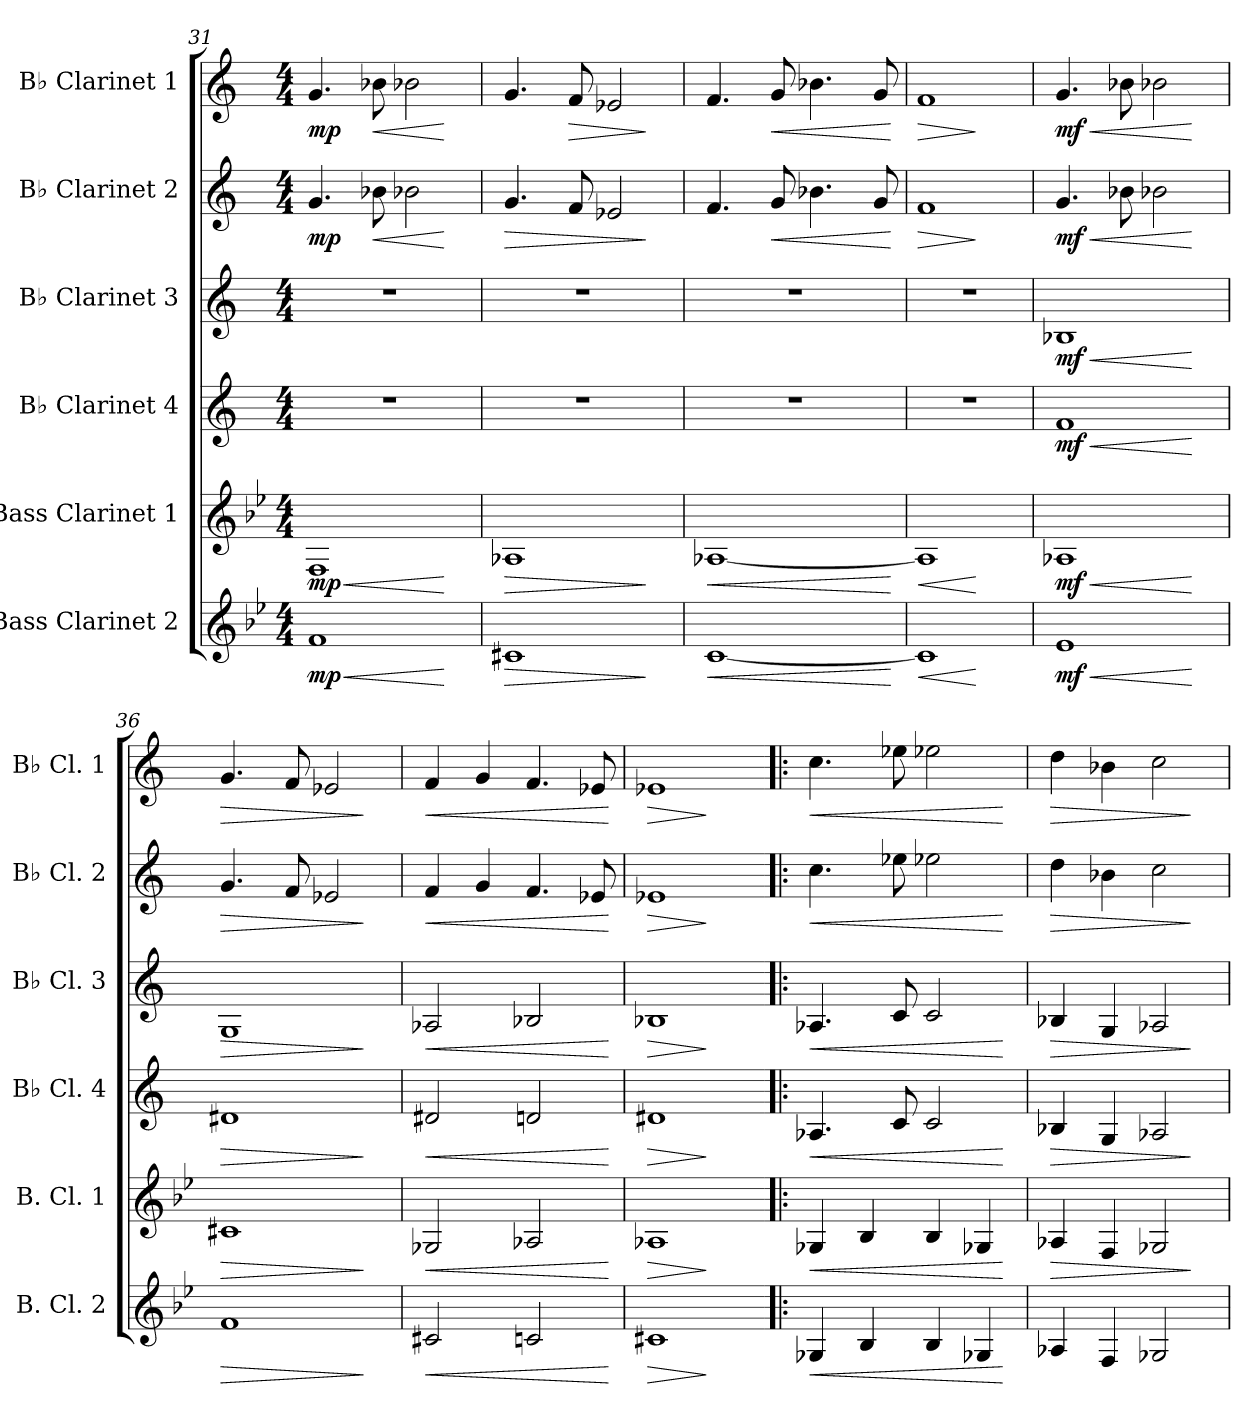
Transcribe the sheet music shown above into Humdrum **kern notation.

**kern	**dynam	**kern	**dynam	**kern	**dynam	**kern	**dynam	**kern	**dynam	**kern	**dynam
*part6	*part6	*part5	*part5	*part4	*part4	*part3	*part3	*part2	*part2	*part1	*part1
*staff6	*staff6	*staff5	*staff5	*staff4	*staff4	*staff3	*staff3	*staff2	*staff2	*staff1	*staff1
*I"Bass Clarinet 2	*	*I"Bass Clarinet 1	*	*I"B♭ Clarinet 4	*	*I"B♭ Clarinet 3	*	*I"B♭ Clarinet 2	*	*I"B♭ Clarinet 1	*
*I'B. Cl. 2	*	*I'B. Cl. 1	*	*I'B♭ Cl. 4	*	*I'B♭ Cl. 3	*	*I'B♭ Cl. 2	*	*I'B♭ Cl. 1	*
*clefG2	*	*clefG2	*	*clefG2	*	*clefG2	*	*clefG2	*	*clefG2	*
*ITrd8c14	*	*ITrd8c14	*	*ITrd1c2	*	*ITrd1c2	*	*ITrd1c2	*	*ITrd1c2	*
*k[b-e-]	*	*k[b-e-]	*	*k[b-e-]	*	*k[b-e-]	*	*k[b-e-]	*	*k[b-e-]	*
*M4/4	*	*M4/4	*	*M4/4	*	*M4/4	*	*M4/4	*	*M4/4	*
=31	=31	=31	=31	=31	=31	=31	=31	=31	=31	=31	=31
!	!LO:HP:b	!	!LO:HP:b	!	!	!	!	!	!	!	!
!	!LO:DY:n=1:b	!	!LO:DY:n=1:b	!	!	!	!	!	!LO:DY:b	!	!LO:DY:b
1F	< mp	1FF	< mp	1r	.	1r	.	4.f/	mp	4.f/	mp
!	!	!	!	!	!	!	!	!	!LO:HP:b	!	!LO:HP:b
.	.	.	.	.	.	.	.	8a-X\	<	8a-X\	<
.	.	.	.	.	.	.	.	2a-X\	.	2a-X\	.
.	[	.	[	.	.	.	.	.	[	.	[
=32	=32	=32	=32	=32	=32	=32	=32	=32	=32	=32	=32
!	!LO:HP:b	!	!LO:HP:b	!	!	!	!	!	!LO:HP:b	!	!
1C#X	>	1AA-X	>	1r	.	1r	.	4.f/	>	4.f/	.
!	!	!	!	!	!	!	!	!	!	!	!LO:HP:b
.	.	.	.	.	.	.	.	8e-/	.	8e-/	>
.	.	.	.	.	.	.	.	2d-X/	.	2d-X/	.
.	]	.	]	.	.	.	.	.	]	.	]
=33	=33	=33	=33	=33	=33	=33	=33	=33	=33	=33	=33
!	!LO:HP:b	!	!LO:HP:b	!	!	!	!	!	!	!	!
[1C	<	[1AA-X	<	1r	.	1r	.	4.e-/	.	4.e-/	.
!	!	!	!	!	!	!	!	!	!LO:HP:b	!	!LO:HP:b
.	.	.	.	.	.	.	.	8f/	<	8f/	<
.	.	.	.	.	.	.	.	4.a-X\	.	4.a-X\	.
.	.	.	.	.	.	.	.	8f/	.	8f/	.
.	[	.	[	.	.	.	.	.	[	.	[
=34	=34	=34	=34	=34	=34	=34	=34	=34	=34	=34	=34
!	!LO:HP:b	!	!LO:HP:b	!	!	!	!	!	!LO:HP:b	!	!LO:HP:b
1C]	<	1AA-]	<	1r	.	1r	.	1e-	>	1e-	>
.	[	.	[	.	.	.	.	.	]	.	]
!!LO:PB:g=z
=35	=35	=35	=35	=35	=35	=35	=35	=35	=35	=35	=35
!	!LO:HP:b	!	!LO:HP:b	!	!LO:HP:b	!	!LO:HP:b	!	!LO:HP:b	!	!LO:HP:b
!	!LO:DY:n=1:b	!	!LO:DY:n=1:b	!	!LO:DY:n=1:b	!	!LO:DY:n=1:b	!	!LO:DY:n=1:b	!	!LO:DY:n=1:b
1E-	< mf	1AA-X	< mf	1e-	< mf	1A-X	< mf	4.f/	< mf	4.f/	< mf
.	.	.	.	.	.	.	.	8a-X\	.	8a-X\	.
.	.	.	.	.	.	.	.	2a-X\	.	2a-X\	.
.	[	.	[	.	[	.	[	.	[	.	[
=36	=36	=36	=36	=36	=36	=36	=36	=36	=36	=36	=36
!	!LO:HP:b	!	!LO:HP:b	!	!LO:HP:b	!	!LO:HP:b	!	!LO:HP:b	!	!LO:HP:b
1F	>	1C#X	>	1c#X	>	1F	>	4.f/	>	4.f/	>
.	.	.	.	.	.	.	.	8e-/	.	8e-/	.
.	.	.	.	.	.	.	.	2d-X/	.	2d-X/	.
.	]	.	]	.	]	.	]	.	]	.	]
=37	=37	=37	=37	=37	=37	=37	=37	=37	=37	=37	=37
!	!LO:HP:b	!	!LO:HP:b	!	!LO:HP:b	!	!LO:HP:b	!	!LO:HP:b	!	!LO:HP:b
2C#X/	<	2GG-X/	<	2c#X/	<	2G-X/	<	4e-/	<	4e-/	<
.	.	.	.	.	.	.	.	4f/	.	4f/	.
2Cn/	.	2AA-X/	.	2cn/	.	2A-X/	.	4.e-/	.	4.e-/	.
.	.	.	.	.	.	.	.	8d-X/	.	8d-X/	.
.	[	.	[	.	[	.	[	.	[	.	[
=38	=38	=38	=38	=38	=38	=38	=38	=38	=38	=38	=38
!	!LO:HP:b	!	!LO:HP:b	!	!LO:HP:b	!	!LO:HP:b	!	!LO:HP:b	!	!LO:HP:b
1C#X	>	1AA-X	>	1c#X	>	1A-X	>	1d-X	>	1d-X	>
.	]	.	]	.	]	.	]	.	]	.	]
=39!|:	=39!|:	=39!|:	=39!|:	=39!|:	=39!|:	=39!|:	=39!|:	=39!|:	=39!|:	=39!|:	=39!|:
!	!LO:HP:b	!	!LO:HP:b	!	!LO:HP:b	!	!LO:HP:b	!	!LO:HP:b	!	!LO:HP:b
4GG-X/	<	4GG-X/	<	4.G-X/	<	4.G-X/	<	4.b-\	<	4.b-\	<
4BB-/	.	4BB-/	.	.	.	.	.	.	.	.	.
.	.	.	.	8B-/	.	8B-/	.	8dd-X\	.	8dd-X\	.
4BB-/	.	4BB-/	.	2B-/	.	2B-/	.	2dd-X\	.	2dd-X\	.
4GG-X/	.	4GG-X/	.	.	.	.	.	.	.	.	.
.	[	.	[	.	[	.	[	.	[	.	[
=40	=40	=40	=40	=40	=40	=40	=40	=40	=40	=40	=40
!	!	!	!LO:HP:b	!	!LO:HP:b	!	!LO:HP:b	!	!LO:HP:b	!	!LO:HP:b
4AA-X/	.	4AA-X/	>	4A-X/	>	4A-X/	>	4cc\	>	4cc\	>
4FF/	.	4FF/	.	4F/	.	4F/	.	4a-X\	.	4a-X\	.
2GG-X/	.	2GG-X/	.	2G-X/	.	2G-X/	.	2b-\	.	2b-\	.
.	.	.	]	.	]	.	]	.	]	.	]
=	=	=	=	=	=	=	=	=	=	=	=
*-	*-	*-	*-	*-	*-	*-	*-	*-	*-	*-	*-
